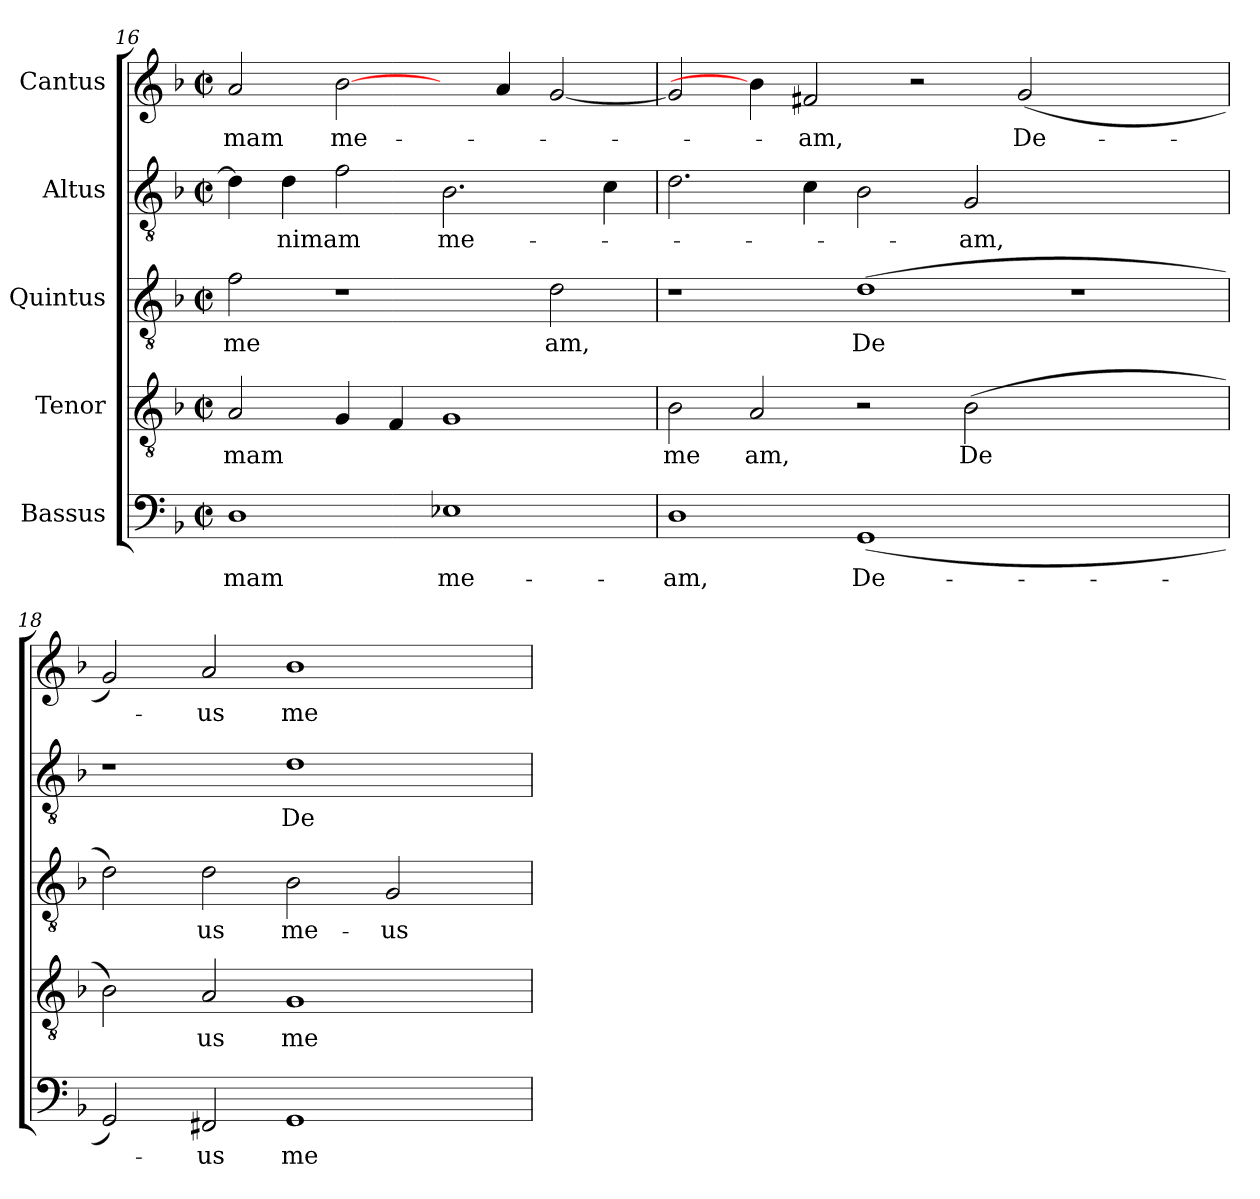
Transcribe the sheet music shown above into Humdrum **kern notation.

**kern	**text	**kern	**text	**kern	**text	**kern	**text	**kern	**text
*part5	*part5	*part4	*part4	*part3	*part3	*part2	*part2	*part1	*part1
*staff5	*staff5	*staff4	*staff4	*staff3	*staff3	*staff2	*staff2	*staff1	*staff1
*I"Bassus	*	*I"Tenor	*	*I"Quintus	*	*I"Altus	*	*I"Cantus	*
*clefF4	*	*clefGv2	*	*clefGv2	*	*clefGv2	*	*clefG2	*
*k[b-]	*	*k[b-]	*	*k[b-]	*	*k[b-]	*	*k[b-]	*
*F:	*	*F:	*	*F:	*	*F:	*	*F:	*
*M2/2	*	*M2/2	*	*M2/2	*	*M2/2	*	*M2/2	*
*met(c|)	*	*met(c|)	*	*met(c|)	*	*met(c|)	*	*met(c|)	*
=16	=16	=16	=16	=16	=16	=16	=16	=16	=16
!	!LO:LY:b:cj	!	!LO:LY:b	!	!LO:LY:b:cj	!	!	!	!LO:LY:b:cj
1D	-mam	2A/	mam	2f\	me	4d\]	.	2a/	-mam
!	!	!	!	!	!	!	!LO:LY:b	!	!
.	.	.	.	.	.	4d\	-nimam	.	.
!	!	!	!	!	!	!	!	!	!LO:LY:b
.	.	4G/	.	1r	.	2f\	.	[2b-\	me-
.	.	4F/	.	.	.	.	.	.	.
!	!LO:LY:b:cj	!	!	!	!	!	!LO:LY:b	!	!
1E-X	me-	1G	.	.	.	2.B-\	me-	4ryy	.
.	.	.	.	.	.	.	.	4a/	.
!	!	!	!	!	!LO:LY:b:cj	!	!	!	!
.	.	.	.	2d\	am,	.	.	[<2g/	.
.	.	.	.	.	.	4c\	.	.	.
=17	=17	=17	=17	=17	=17	=17	=17	=17	=17
!	!LO:LY:b:cj	!	!LO:LY:b:cj	!	!	!	!	!	!
1D	-am,	2B-\	me	1r	.	2.d\	.	2g/]	.
!	!	!	!LO:LY:b:cj	!	!	!	!	!	!
.	.	2A/	am,	.	.	.	.	4b-\]	.
!	!	!	!	!	!	!	!	!	!LO:LY:b:cj
.	.	.	.	.	.	4c\	.	2f#X/	-am,
!	!LO:LY:b:cj	!	!	!	!LO:LY:b:cj	!	!	!	!
(>1GG	De-	2r	.	(>1d	De	2B-\	.	.	.
.	.	.	.	.	.	.	.	2r	.
!	!	!	!LO:LY:b	!	!	!	!LO:LY:b:cj	!	!
.	.	(>2B-\	De	.	.	2G/	-am,	.	.
!	!	!	!	!	!	!	!	!	!LO:LY:b
.	.	.	.	.	.	.	.	(>2g/	De-
1ryy	.	1ryy	.	1r	.	1ryy	.	.	.
.	.	.	.	.	.	.	.	2.ryy	.
!!LO:PB:g=z
=18	=18	=18	=18	=18	=18	=18	=18	=18	=18
*^	*	*^	*	*^	*	*	*	*^	*
2GG/)	32.ryy	.	2B-\)	32.ryy	.	2d\)	32.ryy	.	1r	.	2g/)	32.ryy	.
.	1ryy	.	.	1ryy	.	.	1ryy	.	.	.	.	1ryy	.
!	!	!LO:LY:b:cj	!	!	!LO:LY:b:cj	!	!	!LO:LY:b:cj	!	!	!	!	!LO:LY:b:cj
2FF#X/	.	-us	2A/	.	us	2d\	.	us	.	.	2a/	.	-us
!	!	!LO:LY:b:cj	!	!	!LO:LY:b:cj	!	!	!LO:LY:b:cj	!	!LO:LY:b:cj	!	!	!LO:LY:b:cj
1GG	.	me	1G	.	me	2B-\	.	me-	1d	De-	1b-	.	me-
.	2ryy	.	.	2ryy	.	.	2ryy	.	.	.	.	2ryy	.
!	!	!	!	!	!	!	!	!LO:LY:b:cj	!	!	!	!	!
.	.	.	.	.	.	2G/	.	-us	.	.	.	.	.
.	4ryy	.	.	4ryy	.	.	4ryy	.	.	.	.	4ryy	.
.	8ryy	.	.	8ryy	.	.	8ryy	.	.	.	.	8ryy	.
.	16ryy	.	.	16ryy	.	.	16ryy	.	.	.	.	16ryy	.
.	64ryy	.	.	64ryy	.	.	64ryy	.	.	.	.	64ryy	.
*v	*v	*	*	*	*	*v	*v	*	*	*	*v	*v	*
*	*	*v	*v	*	*	*	*	*	*	*
=	=	=	=	=	=	=	=	=	=
*-	*-	*-	*-	*-	*-	*-	*-	*-	*-
